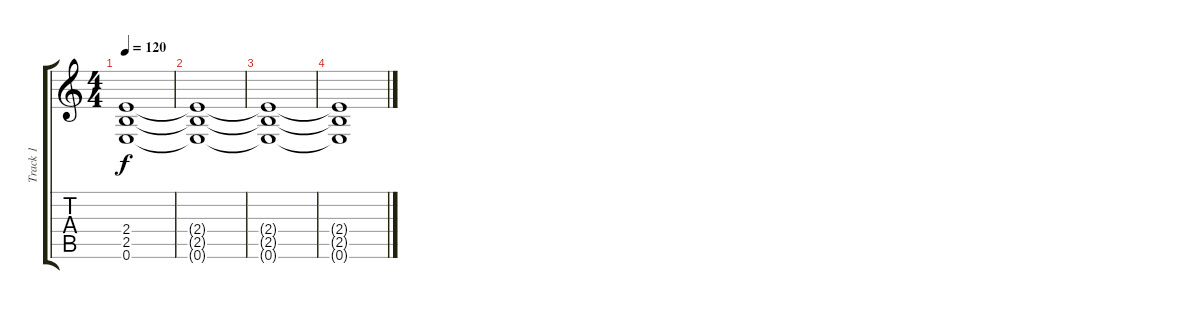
\track ("Track 1" "Track 1") {instrument distortionguitar}
\staff {score tabs}
\tuning (E4 B3 G3 D3 A2 E2) {hide}
\ts (4 4)
\tempo 120
\clef g2
\ks c
(2.4 2.5 0.6).1{dy f} |
(2.4{t} 2.5{t} 0.6{t}).1 |
(2.4{t} 2.5{t} 0.6{t}).1 |
(2.4{t} 2.5{t} 0.6{t}).1
